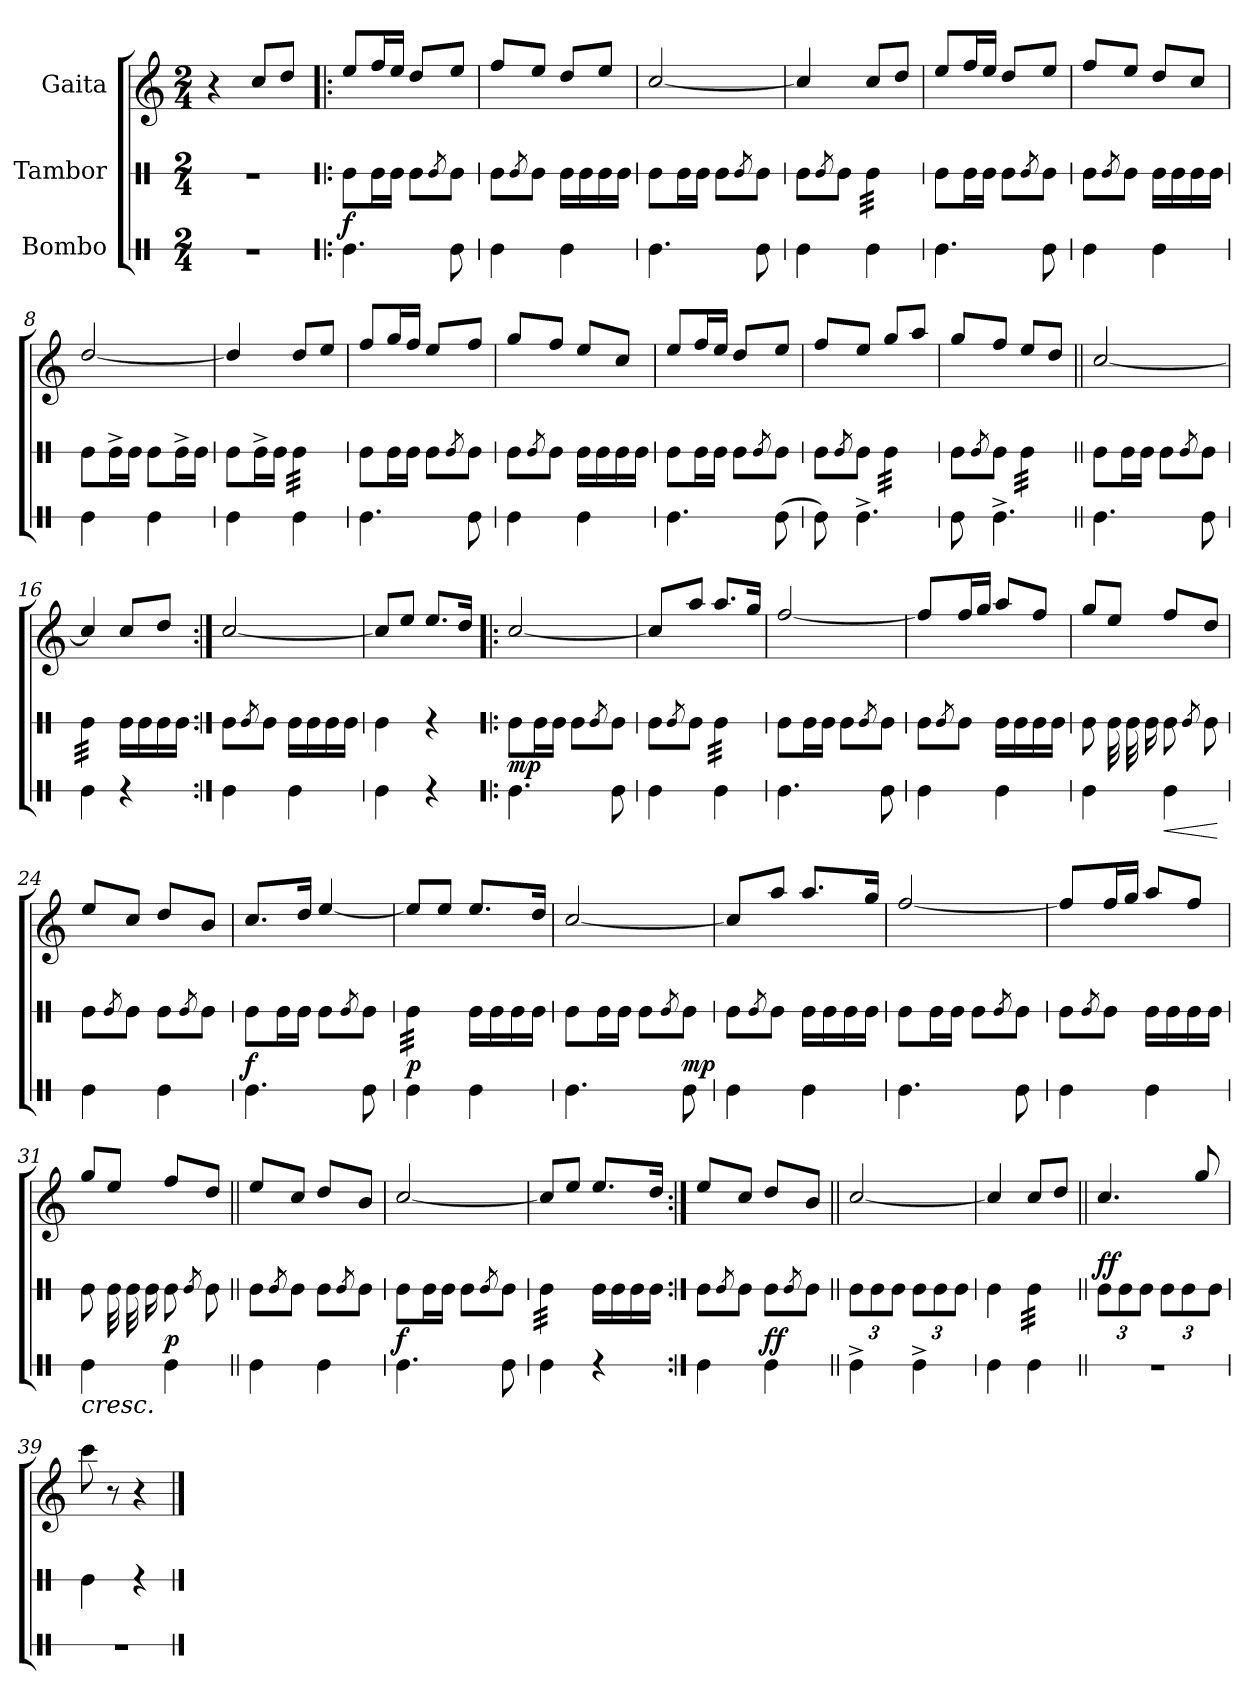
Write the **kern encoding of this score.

**kern	**dynam	**kern	**dynam	**kern
*part3	*part3	*part2	*part2	*part1
*staff3	*staff3	*staff2	*staff2	*staff1
*I"Bombo	*	*I"Tambor	*	*I"Gaita
*stria1	*	*stria1	*	*
*clefX	*	*clefX	*	*clefG2
*	*	*	*	*ITrd1c2
*k[]	*	*k[]	*	*k[b-e-]
*M2/4	*	*M2/4	*	*M2/4
*MM120	*	*MM120	*	*MM120
=1	=1	=1	=1	=1
2r	.	2r	.	4r
.	.	.	.	8b-/L
.	.	.	.	8cc/J
=2!|:	=2!|:	=2!|:	=2!|:	=2!|:
!	!LO:DY:a	!	!	!
4.Re\	f	8Re\L	.	8dd/L
.	.	16Re\L	.	16ee-/L
.	.	16Re\JJ	.	16dd/JJ
.	.	8Re\L	.	8cc/L
.	.	8qRe/	.	.
8Re\	.	8Re\J	.	8dd/J
=3	=3	=3	=3	=3
4Re\	.	8Re\L	.	8ee-/L
.	.	8qRe/	.	.
.	.	8Re\J	.	8dd/J
4Re\	.	16Re\LL	.	8cc/L
.	.	16Re\	.	.
.	.	16Re\	.	8dd/J
.	.	16Re\JJ	.	.
=4	=4	=4	=4	=4
4.Re\	.	8Re\L	.	[2b-/
.	.	16Re\L	.	.
.	.	16Re\JJ	.	.
.	.	8Re\L	.	.
.	.	8qRe/	.	.
8Re\	.	8Re\J	.	.
=5	=5	=5	=5	=5
4Re\	.	8Re\L	.	4b-/]
.	.	8qRe/	.	.
.	.	8Re\J	.	.
*	*	*tremolo	*	*
4Re\	.	32Re\LLL	.	8b-/L
.	.	32Re\	.	.
.	.	32Re\	.	.
.	.	32Re\	.	.
.	.	32Re\	.	8cc/J
.	.	32Re\	.	.
.	.	32Re\	.	.
.	.	32Re\JJJ	.	.
*	*	*Xtremolo	*	*
=6	=6	=6	=6	=6
4.Re\	.	8Re\L	.	8dd/L
.	.	16Re\L	.	16ee-/L
.	.	16Re\JJ	.	16dd/JJ
.	.	8Re\L	.	8cc/L
.	.	8qRe/	.	.
8Re\	.	8Re\J	.	8dd/J
=7	=7	=7	=7	=7
4Re\	.	8Re\L	.	8ee-/L
.	.	8qRe/	.	.
.	.	8Re\J	.	8dd/J
4Re\	.	16Re\LL	.	8cc/L
.	.	16Re\	.	.
.	.	16Re\	.	8b-/J
.	.	16Re\JJ	.	.
!!LO:LB:g=z
=8	=8	=8	=8	=8
4Re\	.	8Re\L	.	[2cc/
.	.	16Re^\L	.	.
.	.	16Re\JJ	.	.
4Re\	.	8Re\L	.	.
.	.	16Re^\L	.	.
.	.	16Re\JJ	.	.
=9	=9	=9	=9	=9
4Re\	.	8Re\L	.	4cc/]
.	.	16Re^\L	.	.
.	.	16Re\JJ	.	.
*	*	*tremolo	*	*
4Re\	.	32Re\LLL	.	8cc/L
.	.	32Re\	.	.
.	.	32Re\	.	.
.	.	32Re\	.	.
.	.	32Re\	.	8dd/J
.	.	32Re\	.	.
.	.	32Re\	.	.
.	.	32Re\JJJ	.	.
*	*	*Xtremolo	*	*
=10	=10	=10	=10	=10
4.Re\	.	8Re\L	.	8ee-/L
.	.	16Re\L	.	16ff/L
.	.	16Re\JJ	.	16ee-/JJ
.	.	8Re\L	.	8dd/L
.	.	8qRe/	.	.
8Re\	.	8Re\J	.	8ee-/J
=11	=11	=11	=11	=11
4Re\	.	8Re\L	.	8ff/L
.	.	8qRe/	.	.
.	.	8Re\J	.	8ee-/J
4Re\	.	16Re\LL	.	8dd/L
.	.	16Re\	.	.
.	.	16Re\	.	8b-/J
.	.	16Re\JJ	.	.
=12	=12	=12	=12	=12
4.Re\	.	8Re\L	.	8dd/L
.	.	16Re\L	.	16ee-/L
.	.	16Re\JJ	.	16dd/JJ
.	.	8Re\L	.	8cc/L
.	.	8qRe/	.	.
(>8Re\	.	8Re\J	.	8dd/J
=13	=13	=13	=13	=13
8Re\)	.	8Re\L	.	8ee-/L
.	.	8qRe/	.	.
4.Re^\	.	8Re\J	.	8dd/J
*	*	*tremolo	*	*
.	.	32Re\LLL	.	8ff/L
.	.	32Re\	.	.
.	.	32Re\	.	.
.	.	32Re\	.	.
.	.	32Re\	.	8gg/J
.	.	32Re\	.	.
.	.	32Re\	.	.
.	.	32Re\JJJ	.	.
*	*	*Xtremolo	*	*
=14	=14	=14	=14	=14
8Re\	.	8Re\L	.	8ff/L
.	.	8qRe/	.	.
4.Re^\	.	8Re\J	.	8ee-/J
*	*	*tremolo	*	*
.	.	32Re\LLL	.	8dd/L
.	.	32Re\	.	.
.	.	32Re\	.	.
.	.	32Re\	.	.
.	.	32Re\	.	8cc/J
.	.	32Re\	.	.
.	.	32Re\	.	.
.	.	32Re\JJJ	.	.
*	*	*Xtremolo	*	*
=15||	=15||	=15||	=15||	=15||
4.Re\	.	8Re\L	.	[2b-/
.	.	16Re\L	.	.
.	.	16Re\JJ	.	.
.	.	8Re\L	.	.
.	.	8qRe/	.	.
8Re\	.	8Re\J	.	.
!!LO:LB:g=z
=16	=16	=16	=16	=16
*	*	*tremolo	*	*
4Re\	.	32Re\LLL	.	4b-/]
.	.	32Re\	.	.
.	.	32Re\	.	.
.	.	32Re\	.	.
.	.	32Re\	.	.
.	.	32Re\	.	.
.	.	32Re\	.	.
.	.	32Re\JJJ	.	.
*	*	*Xtremolo	*	*
4r	.	16Re\LL	.	8b-/L
.	.	16Re\	.	.
.	.	16Re\	.	8cc/J
.	.	16Re\JJ	.	.
=17:|!	=17:|!	=17:|!	=17:|!	=17:|!
4Re\	.	8Re\L	.	[2b-/
.	.	8qRe/	.	.
.	.	8Re\J	.	.
4Re\	.	16Re\LL	.	.
.	.	16Re\	.	.
.	.	16Re\	.	.
.	.	16Re\JJ	.	.
=18	=18	=18	=18	=18
4Re\	.	4Re\	.	8b-/L]
.	.	.	.	8dd/J
4r	.	4r	.	8.dd/L
.	.	.	.	16cc/Jk
=19!|:	=19!|:	=19!|:	=19!|:	=19!|:
!	!LO:DY:a	!	!	!
4.Re\	mp	8Re\L	.	[2b-/
.	.	16Re\L	.	.
.	.	16Re\JJ	.	.
.	.	8Re\L	.	.
.	.	8qRe/	.	.
8Re\	.	8Re\J	.	.
=20	=20	=20	=20	=20
4Re\	.	8Re\L	.	8b-/L]
.	.	8qRe/	.	.
.	.	8Re\J	.	8gg/J
*	*	*tremolo	*	*
4Re\	.	32Re\LLL	.	8.gg/L
.	.	32Re\	.	.
.	.	32Re\	.	.
.	.	32Re\	.	.
.	.	32Re\	.	.
.	.	32Re\	.	.
.	.	32Re\	.	16ff/Jk
.	.	32Re\JJJ	.	.
*	*	*Xtremolo	*	*
=21	=21	=21	=21	=21
4.Re\	.	8Re\L	.	[2ee-/
.	.	16Re\L	.	.
.	.	16Re\JJ	.	.
.	.	8Re\L	.	.
.	.	8qRe/	.	.
8Re\	.	8Re\J	.	.
=22	=22	=22	=22	=22
4Re\	.	8Re\L	.	8ee-/L]
.	.	8qRe/	.	.
.	.	8Re\J	.	16ee-/L
.	.	.	.	16ff/JJ
4Re\	.	16Re\LL	.	8gg/L
.	.	16Re\	.	.
.	.	16Re\	.	8ee-/J
.	.	16Re\JJ	.	.
!!LO:LB:g=z
=23	=23	=23	=23	=23
4Re\	.	8Re\L	.	8ff/L
*	*	*tremolo	*	*
.	.	32Re\LLL	.	8dd/J
.	.	32Re\	.	.
*	*	*Xtremolo	*	*
.	.	16Re\JJ	.	.
!	!LO:HP:b	!	!	!
4Re\	<	8Re\L	.	8ee-/L
.	.	8qRe/	.	.
.	.	8Re\J	.	8cc/J
.	[	.	.	.
=24	=24	=24	=24	=24
4Re\	.	8Re\L	.	8dd/L
.	.	8qRe/	.	.
.	.	8Re\J	.	8b-/J
4Re\	.	8Re\L	.	8cc/L
.	.	8qRe/	.	.
.	.	8Re\J	.	8a/J
=25	=25	=25	=25	=25
!	!LO:DY:a	!	!	!
4.Re\	f	8Re\L	.	8.b-/L
.	.	16Re\L	.	.
.	.	16Re\JJ	.	16cc/Jk
.	.	8Re\L	.	[4dd/
.	.	8qRe/	.	.
8Re\	.	8Re\J	.	.
=26	=26	=26	=26	=26
!	!LO:DY:a	!	!	!
*	*	*tremolo	*	*
4Re\	p	32Re\LLL	.	8dd/L]
.	.	32Re\	.	.
.	.	32Re\	.	.
.	.	32Re\	.	.
.	.	32Re\	.	8dd/J
.	.	32Re\	.	.
.	.	32Re\	.	.
.	.	32Re\JJJ	.	.
*	*	*Xtremolo	*	*
4Re\	.	16Re\LL	.	8.dd/L
.	.	16Re\	.	.
.	.	16Re\	.	.
.	.	16Re\JJ	.	16cc/Jk
=27	=27	=27	=27	=27
4.Re\	.	8Re\L	.	[2b-/
.	.	16Re\L	.	.
.	.	16Re\JJ	.	.
.	.	8Re\L	.	.
.	.	8qRe/	.	.
!	!LO:DY:a	!	!	!
8Re\	mp	8Re\J	.	.
=28	=28	=28	=28	=28
4Re\	.	8Re\L	.	8b-/L]
.	.	8qRe/	.	.
.	.	8Re\J	.	8gg/J
4Re\	.	16Re\LL	.	8.gg/L
.	.	16Re\	.	.
.	.	16Re\	.	.
.	.	16Re\JJ	.	16ff/Jk
=29	=29	=29	=29	=29
4.Re\	.	8Re\L	.	[2ee-/
.	.	16Re\L	.	.
.	.	16Re\JJ	.	.
.	.	8Re\L	.	.
.	.	8qRe/	.	.
8Re\	.	8Re\J	.	.
!!LO:PB:g=z
=30	=30	=30	=30	=30
4Re\	.	8Re\L	.	8ee-/L]
.	.	8qRe/	.	.
.	.	8Re\J	.	16ee-/L
.	.	.	.	16ff/JJ
4Re\	.	16Re\LL	.	8gg/L
.	.	16Re\	.	.
.	.	16Re\	.	8ee-/J
.	.	16Re\JJ	.	.
=31	=31	=31	=31	=31
!	!LO:HP:b	!	!	!
4Re\	<	8Re\L	.	8ff/L
*	*	*tremolo	*	*
.	.	32Re\LLL	.	8dd/J
.	.	32Re\	.	.
*	*	*Xtremolo	*	*
.	.	16Re\JJ	.	.
!	!LO:DY:a	!	!	!
4Re\	p	8Re\L	.	8ee-/L
.	.	8qRe/	.	.
.	.	8Re\J	.	8cc/J
.	[	.	.	.
=32||	=32||	=32||	=32||	=32||
4Re\	.	8Re\L	.	8dd/L
.	.	8qRe/	.	.
.	.	8Re\J	.	8b-/J
4Re\	.	8Re\L	.	8cc/L
.	.	8qRe/	.	.
.	.	8Re\J	.	8a/J
=33	=33	=33	=33	=33
!	!LO:DY:a	!	!	!
4.Re\	f	8Re\L	.	[2b-/
.	.	16Re\L	.	.
.	.	16Re\JJ	.	.
.	.	8Re\L	.	.
.	.	8qRe/	.	.
8Re\	.	8Re\J	.	.
=34	=34	=34	=34	=34
*	*	*tremolo	*	*
4Re\	.	32Re\LLL	.	8b-/L]
.	.	32Re\	.	.
.	.	32Re\	.	.
.	.	32Re\	.	.
.	.	32Re\	.	8dd/J
.	.	32Re\	.	.
.	.	32Re\	.	.
.	.	32Re\JJJ	.	.
*	*	*Xtremolo	*	*
4r	.	16Re\LL	.	8.dd/L
.	.	16Re\	.	.
.	.	16Re\	.	.
.	.	16Re\JJ	.	16cc/Jk
=35:|!	=35:|!	=35:|!	=35:|!	=35:|!
4Re\	.	8Re\L	.	8dd/L
.	.	8qRe/	.	.
.	.	8Re\J	.	8b-/J
!	!LO:DY:a	!	!	!
4Re\	ff	8Re\L	.	8cc/L
.	.	8qRe/	.	.
.	.	8Re\J	.	8a/J
=36||	=36||	=36||	=36||	=36||
*	*	*Xbrackettup	*	*
4Re^\	.	12Re\L	.	[2b-/
.	.	12Re\	.	.
.	.	12Re\J	.	.
4Re^\	.	12Re\L	.	.
.	.	12Re\	.	.
.	.	12Re\J	.	.
!!LO:LB:g=z
=37	=37	=37	=37	=37
4Re\	.	4Re\	.	4b-/]
*	*	*tremolo	*	*
4Re\	.	32Re\LLL	.	8b-/L
.	.	32Re\	.	.
.	.	32Re\	.	.
.	.	32Re\	.	.
.	.	32Re\	.	8cc/J
.	.	32Re\	.	.
.	.	32Re\	.	.
.	.	32Re\JJJ	.	.
*	*	*Xtremolo	*	*
=38||	=38||	=38||	=38||	=38||
!	!	!	!LO:DY:a	!
2r	.	12Re\L	ff	4.b-/
.	.	12Re\	.	.
.	.	12Re\J	.	.
.	.	12Re\L	.	.
.	.	12Re\	.	.
.	.	.	.	8ff/
.	.	12Re\J	.	.
=39	=39	=39	=39	=39
2r	.	4Re\	.	8bb-\
.	.	.	.	8r
.	.	4r	.	4r
==	==	==	==	==
*-	*-	*-	*-	*-
